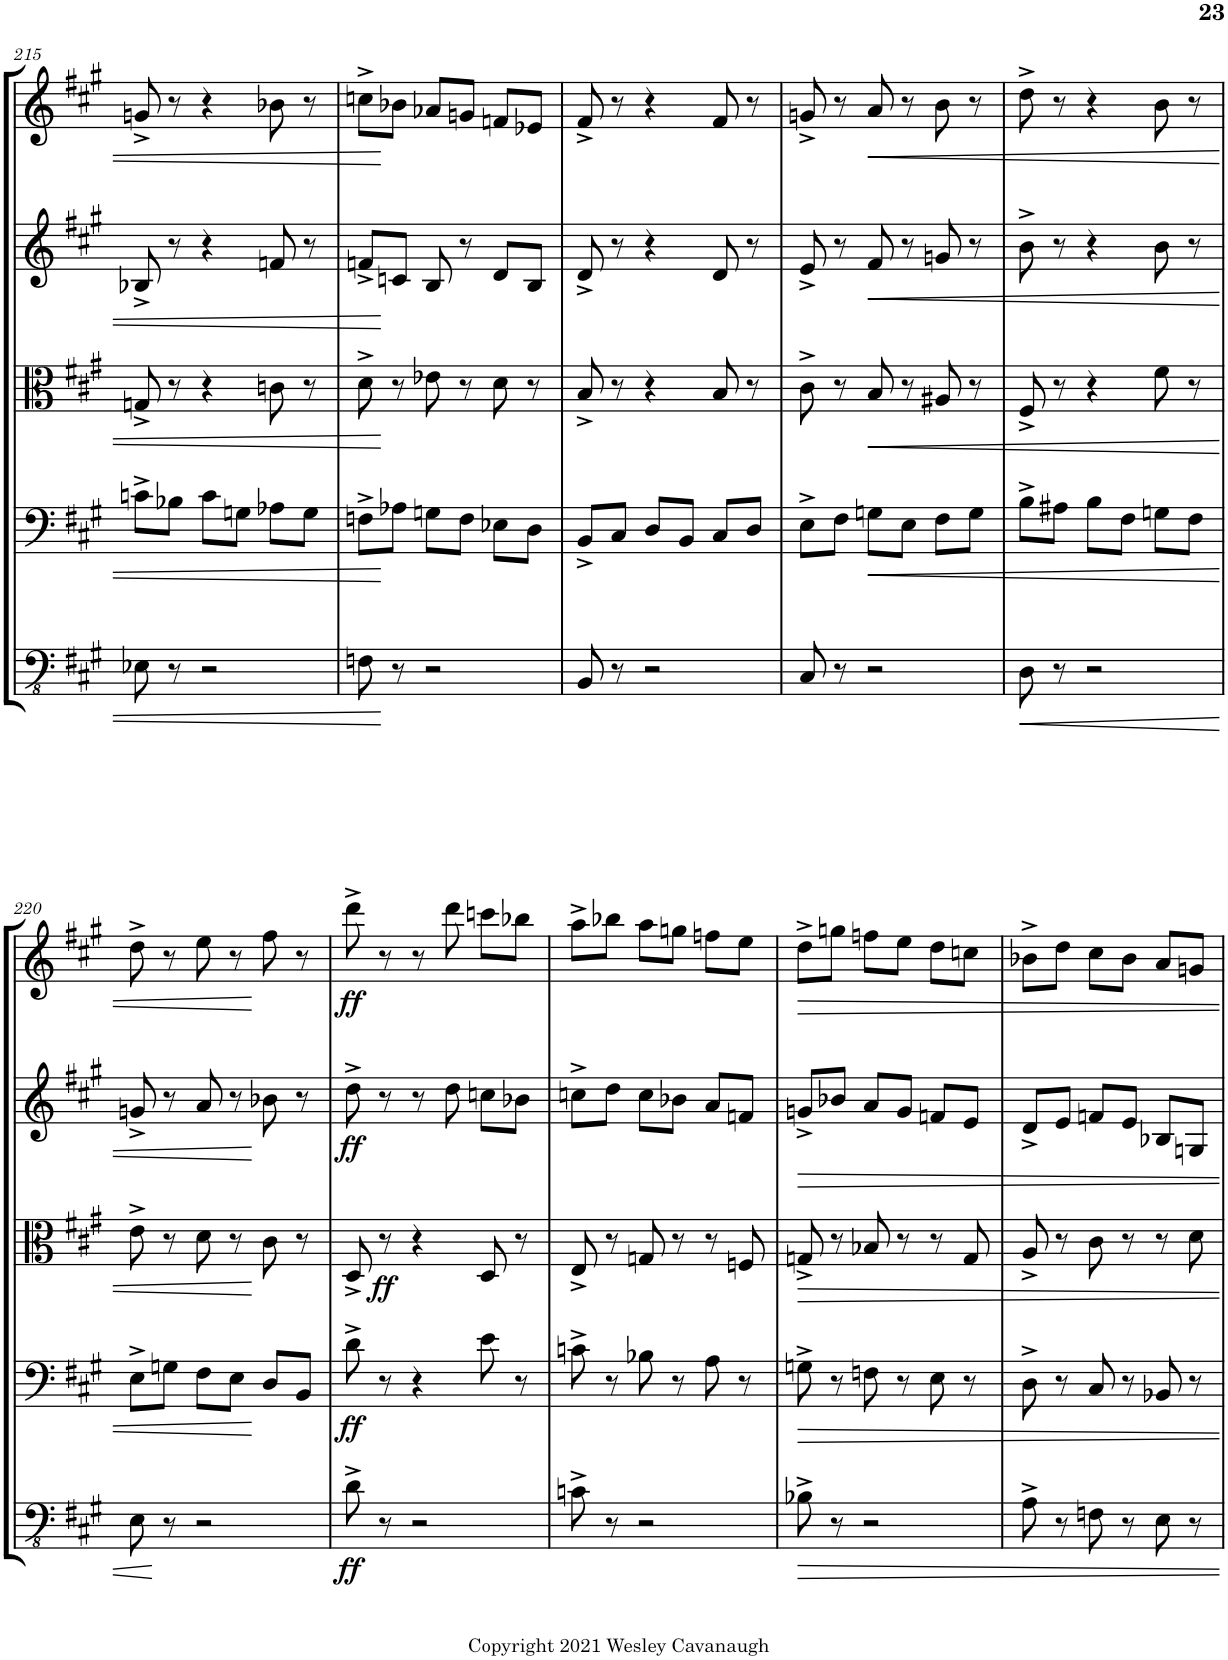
**kern	**dynam	**kern	**dynam	**kern	**dynam	**kern	**dynam	**kern	**dynam
*part5	*part5	*part4	*part4	*part3	*part3	*part2	*part2	*part1	*part1
*staff5	*staff5	*staff4	*staff4	*staff3	*staff3	*staff2	*staff2	*staff1	*staff1
*I"Contrbass	*	*I"Cello	*	*I"Viola	*	*I"Violin II	*	*I"Violin I	*
*I'Cb	*	*	*	*I'Vla	*	*I'Vln	*	*I'Vln	*
!!LO:PB:g=z
*clefFv4	*	*clefF4	*	*clefC3	*	*clefG2	*	*clefG2	*
*ITrd7c12	*	*	*	*	*	*	*	*	*
*k[f#c#g#]	*	*k[f#c#g#]	*	*k[f#c#g#]	*	*k[f#c#g#]	*	*k[f#c#g#]	*
*M3/4	*	*M3/4	*	*M3/4	*	*M3/4	*	*M3/4	*
=215	=215	=215	=215	=215	=215	=215	=215	=215	=215
8EE-X\	.	8cn^\L	.	8Gn^/	.	8B-X^/	.	8gn^/	.
8r	.	8B-X\J	.	8r	.	8r	.	8r	.
2r	.	8c\L	.	4r	.	4r	.	4r	.
.	.	8Gn\J	.	.	.	.	.	.	.
.	.	8A-X\L	.	8cn\	.	8fn/	.	8b-X\	.
.	.	8G\J	.	8r	.	8r	.	8r	.
=216	=216	=216	=216	=216	=216	=216	=216	=216	=216
8FFn\	.	8Fn^\L	.	8d^\	.	8fn^/L	.	8ccn^\L	.
8r	.	8A-X\J	.	8r	.	8cn/J	.	8b-X\J	.
2r	.	8Gn\L	.	8e-X\	.	8B/	.	8a-X/L	.
.	.	8F\J	.	8r	.	8r	.	8gn/J	.
.	.	8E-X\L	.	8d\	.	8d/L	.	8fn/L	.
.	.	8D\J	.	8r	.	8B/J	.	8e-X/J	.
=217	=217	=217	=217	=217	=217	=217	=217	=217	=217
8BBB/	.	8BB^/L	.	8B^/	.	8d^/	.	8f#^/	.
8r	.	8C#/J	.	8r	.	8r	.	8r	.
2r	.	8D/L	.	4r	.	4r	.	4r	.
.	.	8BB/J	.	.	.	.	.	.	.
.	.	8C#/L	.	8B/	.	8d/	.	8f#/	.
.	.	8D/J	.	8r	.	8r	.	8r	.
=218	=218	=218	=218	=218	=218	=218	=218	=218	=218
8CC#/	.	8E^\L	.	8c#^\	.	8e^/	.	8gn^/	.
8r	.	8F#\J	.	8r	.	8r	.	8r	.
!	!	!	!LO:HP:b	!	!LO:HP:b	!	!LO:HP:b	!	!LO:HP:b
2r	.	8Gn\L	<	8B/	<	8f#/	<	8a/	<
.	.	8E\J	.	8r	.	8r	.	8r	.
.	.	8F#\L	.	8A#X/	.	8gn/	.	8b\	.
.	.	8G\J	.	8r	.	8r	.	8r	.
=219	=219	=219	=219	=219	=219	=219	=219	=219	=219
!	!LO:HP:b	!	!	!	!	!	!	!	!
8DD\	<	8B^\L	.	8F#^/	.	8b^\	.	8dd^\	.
8r	.	8A#X\J	.	8r	.	8r	.	8r	.
2r	.	8B\L	.	4r	.	4r	.	4r	.
.	.	8F#\J	.	.	.	.	.	.	.
.	.	8Gn\L	.	8f#\	.	8b\	.	8b\	.
.	.	8F#\J	.	8r	.	8r	.	8r	.
!!LO:LB:g=z
=220	=220	=220	=220	=220	=220	=220	=220	=220	=220
8EE\	.	8E^\L	.	8e^\	.	8gn^/	.	8dd^\	.
8r	[	8Gn\J	.	8r	.	8r	.	8r	.
2r	.	8F#\L	.	8d\	.	8a/	.	8ee\	.
.	.	8E\J	.	8r	.	8r	.	8r	.
.	.	8D/L	[	8c#\	[	8b-X\	[	8ff#\	[
.	.	8BB/J	.	8r	.	8r	.	8r	.
=221	=221	=221	=221	=221	=221	=221	=221	=221	=221
!	!LO:DY:b	!	!LO:DY:b	!	!	!	!LO:DY:b	!	!LO:DY:b
8D^\	ff	8d^\	ff	8D^/	.	8dd^\	ff	8ddd^\	ff
!	!	!	!	!	!LO:DY:b	!	!	!	!
8r	.	8r	.	8r	ff	8r	.	8r	.
2r	.	4r	.	4r	.	8r	.	8r	.
.	.	.	.	.	.	8dd\	.	8ddd\	.
.	.	8e\	.	8D/	.	8ccn\L	.	8cccn\L	.
.	.	8r	.	8r	.	8b-X\J	.	8bb-X\J	.
=222	=222	=222	=222	=222	=222	=222	=222	=222	=222
8Cn^\	.	8cn^\	.	8E^/	.	8ccn^\L	.	8aa^\L	.
8r	.	8r	.	8r	.	8dd\J	.	8bb-X\J	.
2r	.	8B-X\	.	8Gn/	.	8cc\L	.	8aa\L	.
.	.	8r	.	8r	.	8b-X\J	.	8ggn\J	.
.	.	8A\	.	8r	.	8a/L	.	8ffn\L	.
.	.	8r	.	8Fn/	.	8fn/J	.	8ee\J	.
=223	=223	=223	=223	=223	=223	=223	=223	=223	=223
8BB-X^\	.	8Gn^\	.	8Gn^/	.	8gn^/L	.	8dd^\L	.
8r	.	8r	.	8r	.	8b-X/J	.	8ggn\J	.
2r	.	8Fn\	.	8B-X/	.	8a/L	.	8ffn\L	.
.	.	8r	.	8r	.	8g/J	.	8ee\J	.
.	.	8E\	.	8r	.	8fn/L	.	8dd\L	.
.	.	8r	.	8G/	.	8e/J	.	8ccn\J	.
=224	=224	=224	=224	=224	=224	=224	=224	=224	=224
8AA^\	.	8D^\	.	8A^/	.	8d^/L	.	8b-X^\L	.
8r	.	8r	.	8r	.	8e/J	.	8dd\J	.
8FFn\	.	8C#/	.	8c#\	.	8fn/L	.	8cc#\L	.
8r	.	8r	.	8r	.	8e/J	.	8b-\J	.
8EE\	.	8BB-X/	.	8r	.	8B-X/L	.	8a/L	.
8r	.	8r	.	8d\	.	8Gn/J	.	8gn/J	.
=	=	=	=	=	=	=	=	=	=
*-	*-	*-	*-	*-	*-	*-	*-	*-	*-
